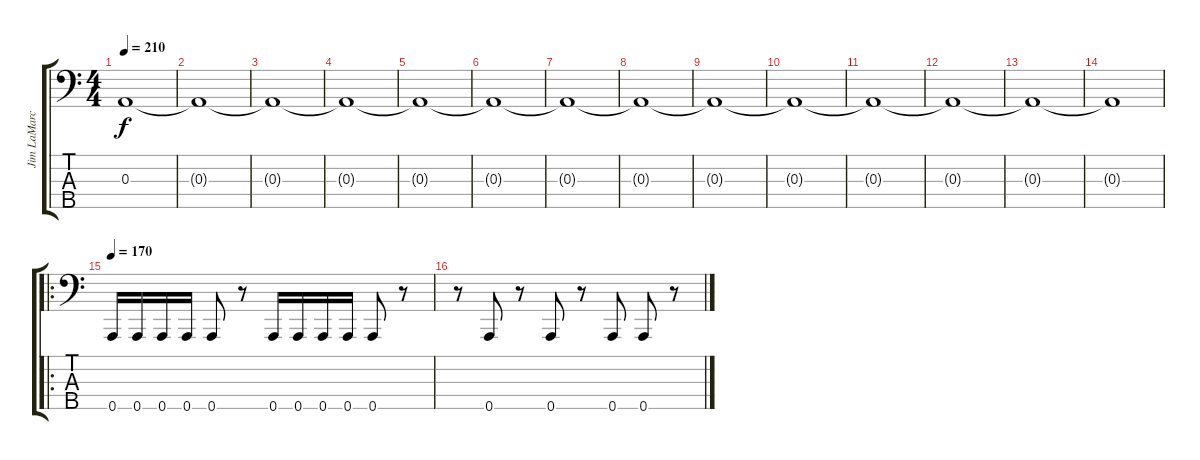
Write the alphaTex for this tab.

\track ("Jim LaMarca" "Jim LaMarc") {instrument electricbassfinger}
\staff {score tabs}
\tuning (G2 D2 A1 E1 A0) {hide}
\ts (4 4)
\tempo 210
\clef f4
\ks c
0.3{t}.1{dy f} |
0.3{t}.1 |
0.3{t}.1 |
0.3{t}.1 |
0.3{t}.1 |
0.3{t}.1 |
0.3{t}.1 |
0.3{t}.1 |
0.3{t}.1 |
0.3{t}.1 |
0.3{t}.1 |
0.3{t}.1 |
0.3{t}.1 |
0.3{t}.1 |
\ro
\tempo 170
0.5.16 0.5.16 0.5.16 0.5.16 0.5.8 r.8 0.5.16 0.5.16 0.5.16 0.5.16 0.5.8 r.8 |
r.8 0.5.8 r.8 0.5.8 r.8 0.5.8 0.5.8 r.8
